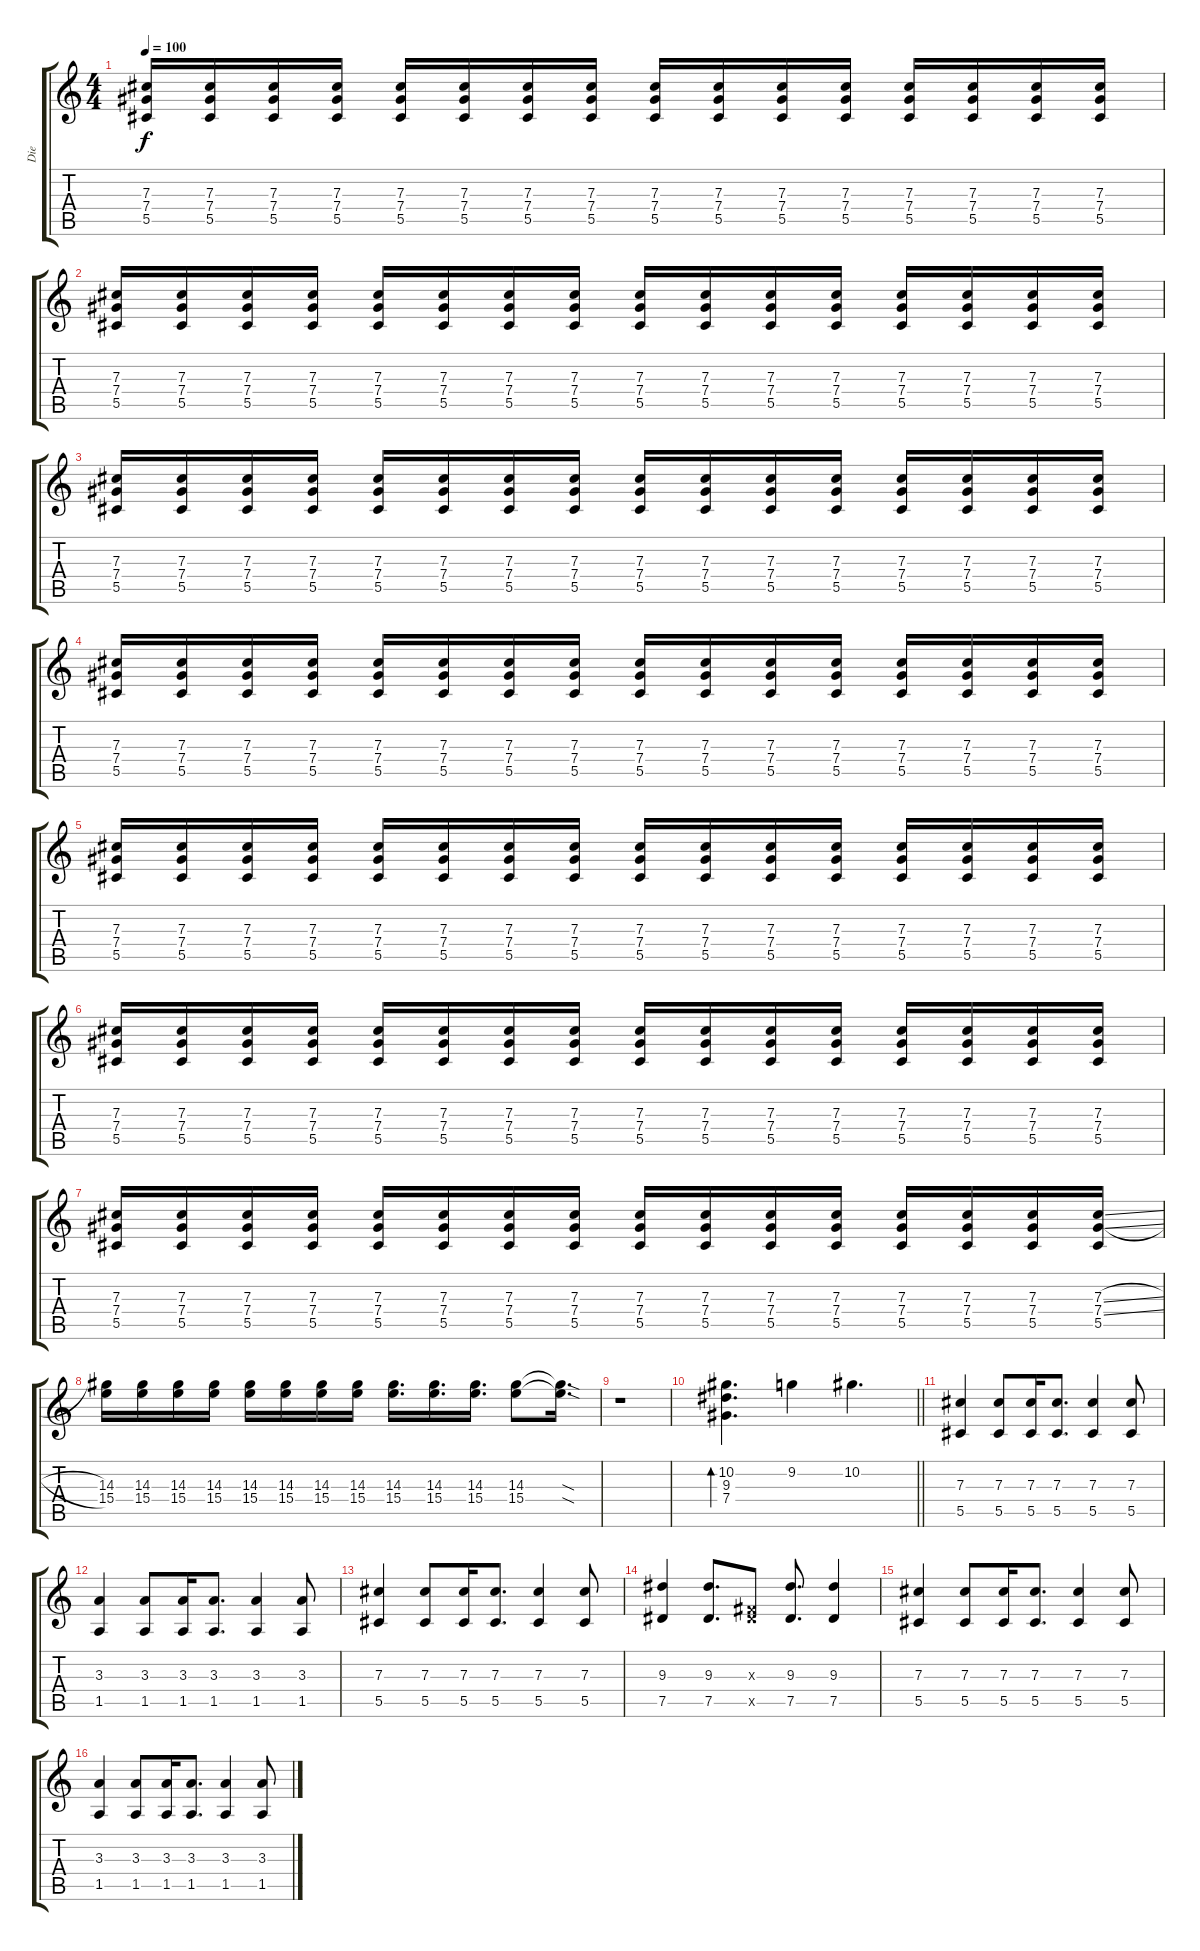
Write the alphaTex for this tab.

\track ("Die" "Die") {instrument distortionguitar}
\staff {score tabs}
\tuning (Eb4 Bb3 Gb3 Db3 Ab2 Db2) {hide}
\ts (4 4)
\tempo 100
\clef g2
\ks c
(7.3 7.4 5.5).16{dy f} (7.3 7.4 5.5).16 (7.3 7.4 5.5).16 (7.3 7.4 5.5).16 (7.3 7.4 5.5).16 (7.3 7.4 5.5).16 (7.3 7.4 5.5).16 (7.3 7.4 5.5).16 (7.3 7.4 5.5).16 (7.3 7.4 5.5).16 (7.3 7.4 5.5).16 (7.3 7.4 5.5).16 (7.3 7.4 5.5).16 (7.3 7.4 5.5).16 (7.3 7.4 5.5).16 (7.3 7.4 5.5).16 |
(7.3 7.4 5.5).16 (7.3 7.4 5.5).16 (7.3 7.4 5.5).16 (7.3 7.4 5.5).16 (7.3 7.4 5.5).16 (7.3 7.4 5.5).16 (7.3 7.4 5.5).16 (7.3 7.4 5.5).16 (7.3 7.4 5.5).16 (7.3 7.4 5.5).16 (7.3 7.4 5.5).16 (7.3 7.4 5.5).16 (7.3 7.4 5.5).16 (7.3 7.4 5.5).16 (7.3 7.4 5.5).16 (7.3 7.4 5.5).16 |
(7.3 7.4 5.5).16 (7.3 7.4 5.5).16 (7.3 7.4 5.5).16 (7.3 7.4 5.5).16 (7.3 7.4 5.5).16 (7.3 7.4 5.5).16 (7.3 7.4 5.5).16 (7.3 7.4 5.5).16 (7.3 7.4 5.5).16 (7.3 7.4 5.5).16 (7.3 7.4 5.5).16 (7.3 7.4 5.5).16 (7.3 7.4 5.5).16 (7.3 7.4 5.5).16 (7.3 7.4 5.5).16 (7.3 7.4 5.5).16 |
(7.3 7.4 5.5).16 (7.3 7.4 5.5).16 (7.3 7.4 5.5).16 (7.3 7.4 5.5).16 (7.3 7.4 5.5).16 (7.3 7.4 5.5).16 (7.3 7.4 5.5).16 (7.3 7.4 5.5).16 (7.3 7.4 5.5).16 (7.3 7.4 5.5).16 (7.3 7.4 5.5).16 (7.3 7.4 5.5).16 (7.3 7.4 5.5).16 (7.3 7.4 5.5).16 (7.3 7.4 5.5).16 (7.3 7.4 5.5).16 |
(7.3 7.4 5.5).16 (7.3 7.4 5.5).16 (7.3 7.4 5.5).16 (7.3 7.4 5.5).16 (7.3 7.4 5.5).16 (7.3 7.4 5.5).16 (7.3 7.4 5.5).16 (7.3 7.4 5.5).16 (7.3 7.4 5.5).16 (7.3 7.4 5.5).16 (7.3 7.4 5.5).16 (7.3 7.4 5.5).16 (7.3 7.4 5.5).16 (7.3 7.4 5.5).16 (7.3 7.4 5.5).16 (7.3 7.4 5.5).16 |
(7.3 7.4 5.5).16 (7.3 7.4 5.5).16 (7.3 7.4 5.5).16 (7.3 7.4 5.5).16 (7.3 7.4 5.5).16 (7.3 7.4 5.5).16 (7.3 7.4 5.5).16 (7.3 7.4 5.5).16 (7.3 7.4 5.5).16 (7.3 7.4 5.5).16 (7.3 7.4 5.5).16 (7.3 7.4 5.5).16 (7.3 7.4 5.5).16 (7.3 7.4 5.5).16 (7.3 7.4 5.5).16 (7.3 7.4 5.5).16 |
(7.3 7.4 5.5).16 (7.3 7.4 5.5).16 (7.3 7.4 5.5).16 (7.3 7.4 5.5).16 (7.3 7.4 5.5).16 (7.3 7.4 5.5).16 (7.3 7.4 5.5).16 (7.3 7.4 5.5).16 (7.3 7.4 5.5).16 (7.3 7.4 5.5).16 (7.3 7.4 5.5).16 (7.3 7.4 5.5).16 (7.3 7.4 5.5).16 (7.3 7.4 5.5).16 (7.3 7.4 5.5).16 (7.3{sl} 7.4{sl} 5.5).16 |
(14.3 15.4).16 (14.3 15.4).16 (14.3 15.4).16 (14.3 15.4).16 (14.3 15.4).16 (14.3 15.4).16 (14.3 15.4).16 (14.3 15.4).16 (14.3 15.4).16{d} (14.3 15.4).16{d} (14.3 15.4).16{d} (14.3 15.4).8 (14.3{sod t} 15.4{sod t}).16{d} |
r.1 |
\barLineRight lightlight
(10.2 9.3 7.4).4{d bd 120 volume 16 instrument electricguitarclean} 9.2.4 10.2.4{d} |
(7.3 5.5).4{instrument distortionguitar} (7.3 5.5).8 (7.3 5.5).16 (7.3 5.5).8{d} (7.3 5.5).4 (7.3 5.5).8 |
(3.3 1.5).4 (3.3 1.5).8 (3.3 1.5).16 (3.3 1.5).8{d} (3.3 1.5).4 (3.3 1.5).8 |
(7.3 5.5).4 (7.3 5.5).8 (7.3 5.5).16 (7.3 5.5).8{d} (7.3 5.5).4 (7.3 5.5).8 |
(9.3 7.5).4 (9.3 7.5).8{d} (0.3{x} 7.5{x}).8 (9.3 7.5).8{d} (9.3 7.5).4 |
(7.3 5.5).4 (7.3 5.5).8 (7.3 5.5).16 (7.3 5.5).8{d} (7.3 5.5).4 (7.3 5.5).8 |
(3.3 1.5).4 (3.3 1.5).8 (3.3 1.5).16 (3.3 1.5).8{d} (3.3 1.5).4 (3.3 1.5).8
